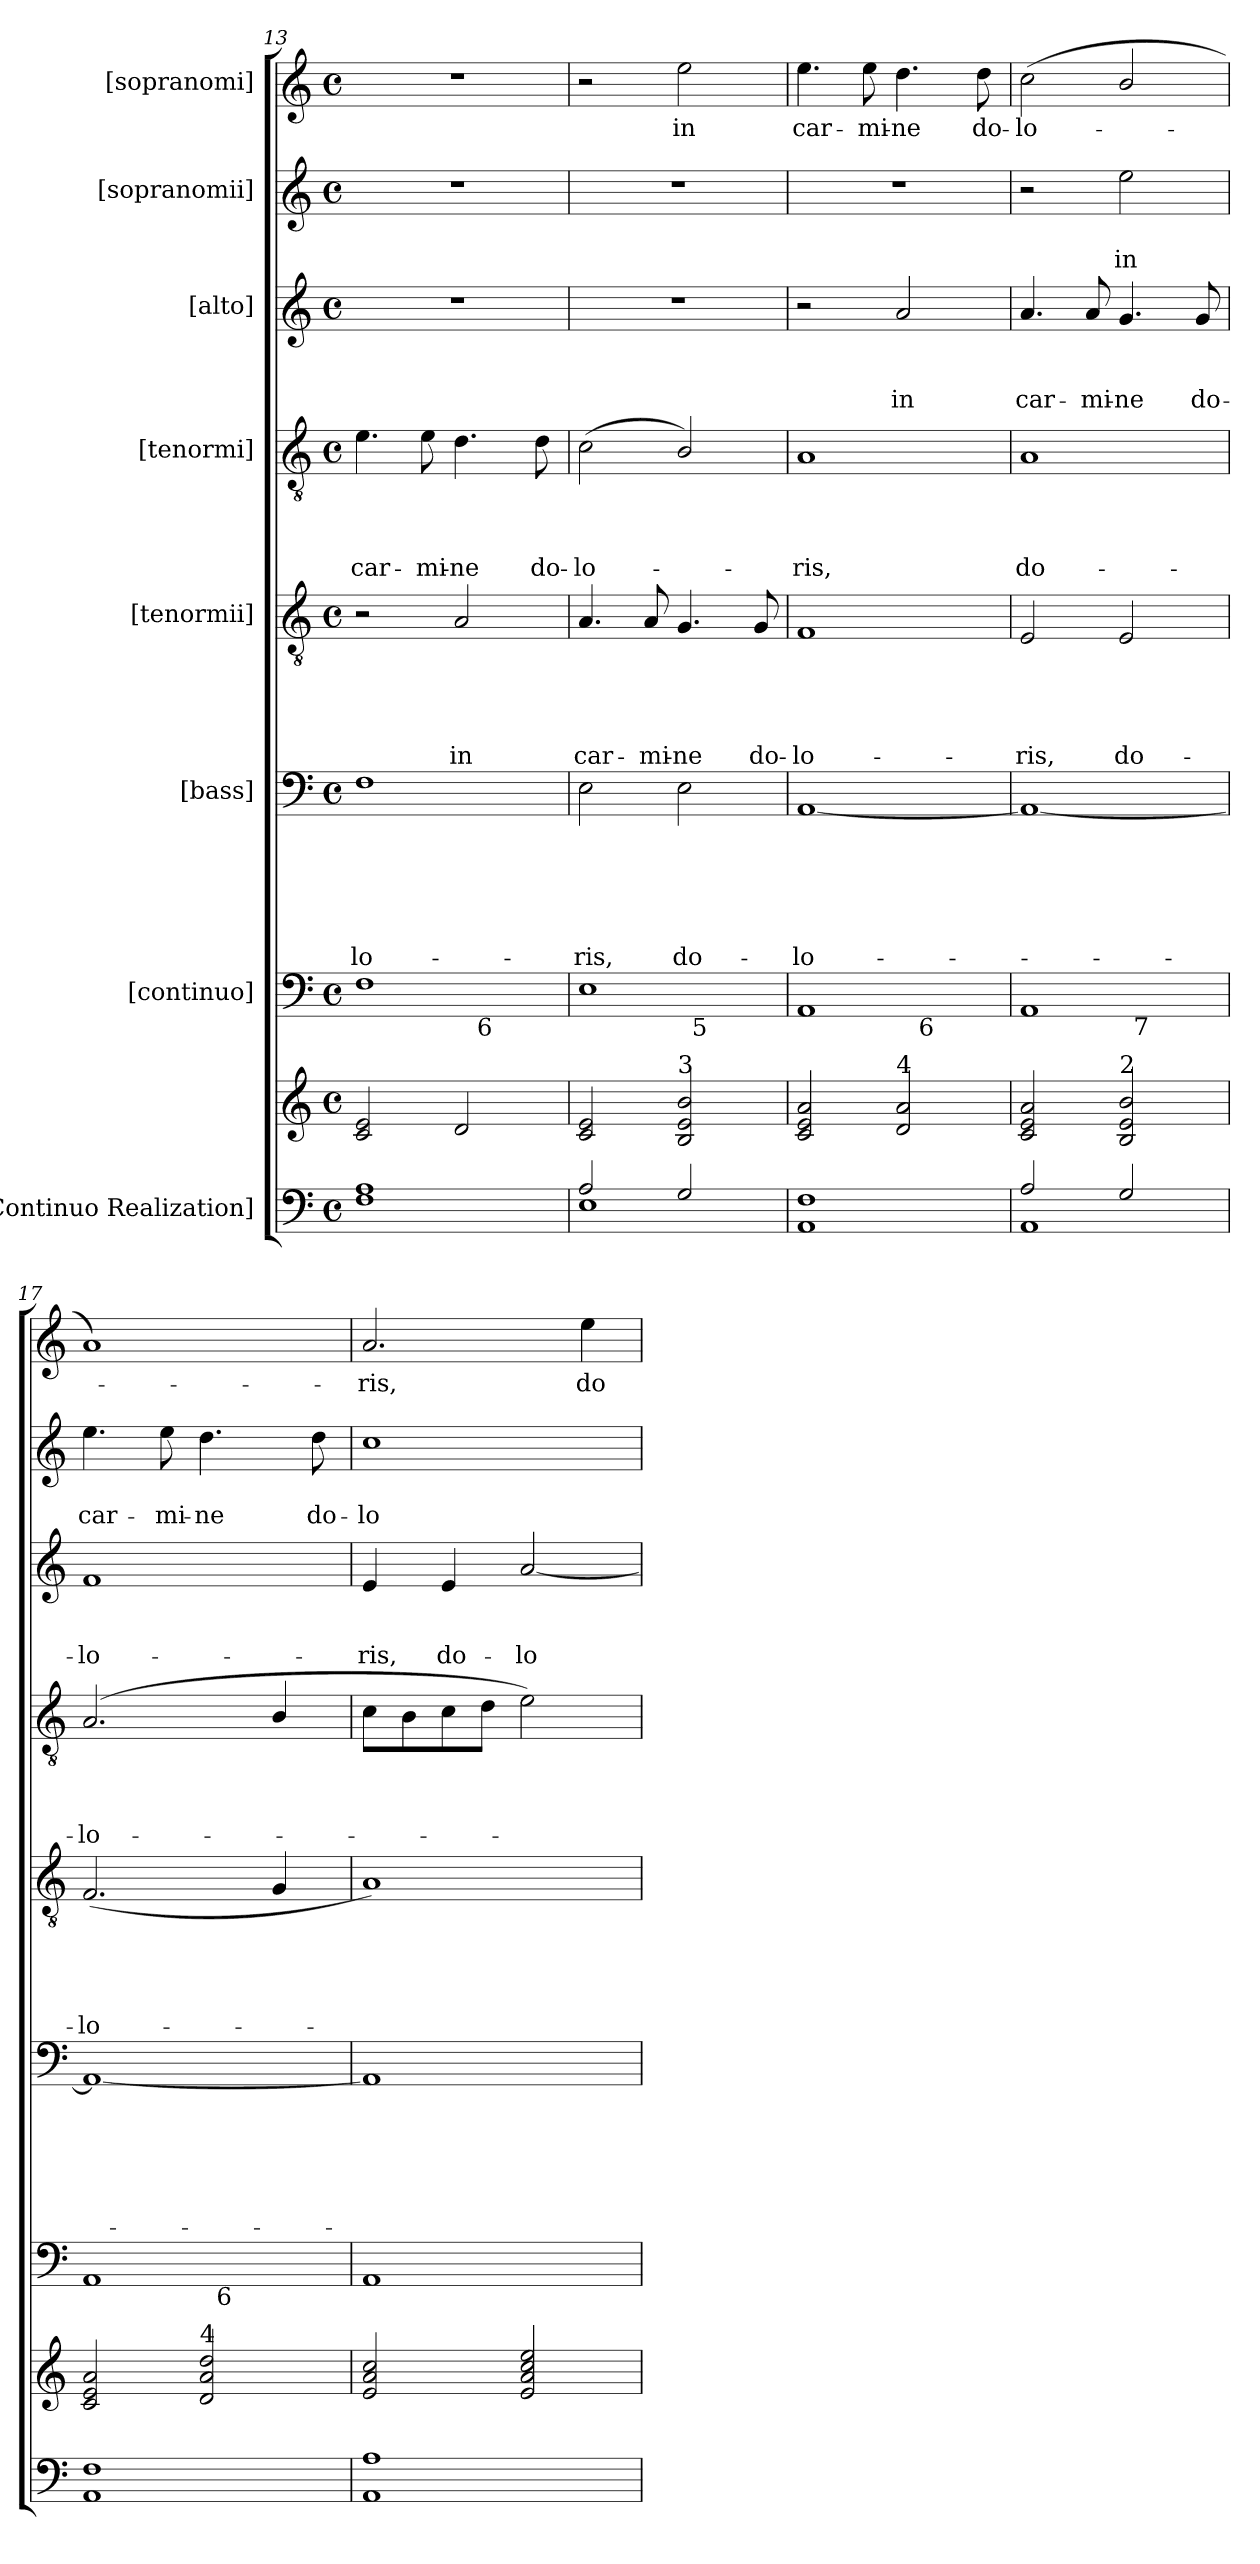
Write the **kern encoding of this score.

**kern	**kern	**kern	**kern	**text	**text	**text	**text	**text	**text	**kern	**text	**text	**text	**text	**text	**kern	**text	**text	**text	**text	**kern	**text	**text	**text	**kern	**text	**text	**kern	**text
*part8	*part8	*part7	*part6	*part6	*part6	*part6	*part6	*part6	*part6	*part5	*part5	*part5	*part5	*part5	*part5	*part4	*part4	*part4	*part4	*part4	*part3	*part3	*part3	*part3	*part2	*part2	*part2	*part1	*part1
*staff9	*staff8	*staff7	*staff6	*staff6	*staff6	*staff6	*staff6	*staff6	*staff6	*staff5	*staff5	*staff5	*staff5	*staff5	*staff5	*staff4	*staff4	*staff4	*staff4	*staff4	*staff3	*staff3	*staff3	*staff3	*staff2	*staff2	*staff2	*staff1	*staff1
*I"[Continuo Realization]	*	*I"[continuo]	*I"[bass]	*	*	*	*	*	*	*I"[tenormii]	*	*	*	*	*	*I"[tenormi]	*	*	*	*	*I"[alto]	*	*	*	*I"[sopranomii]	*	*	*I"[sopranomi]	*
!!LO:PB:g=z
*clefF4	*clefG2	*clefF4	*clefF4	*	*	*	*	*	*	*clefGv2	*	*	*	*	*	*clefGv2	*	*	*	*	*clefG2	*	*	*	*clefG2	*	*	*clefG2	*
*k[]	*k[]	*k[]	*k[]	*	*	*	*	*	*	*k[]	*	*	*	*	*	*k[]	*	*	*	*	*k[]	*	*	*	*k[]	*	*	*k[]	*
*C:	*C:	*C:	*C:	*	*	*	*	*	*	*C:	*	*	*	*	*	*C:	*	*	*	*	*C:	*	*	*	*C:	*	*	*C:	*
*M4/4	*M4/4	*M4/4	*M4/4	*	*	*	*	*	*	*M4/4	*	*	*	*	*	*M4/4	*	*	*	*	*M4/4	*	*	*	*M4/4	*	*	*M4/4	*
*met(c)	*met(c)	*met(c)	*met(c)	*	*	*	*	*	*	*met(c)	*	*	*	*	*	*met(c)	*	*	*	*	*met(c)	*	*	*	*met(c)	*	*	*met(c)	*
=13	=13	=13	=13	=13	=13	=13	=13	=13	=13	=13	=13	=13	=13	=13	=13	=13	=13	=13	=13	=13	=13	=13	=13	=13	=13	=13	=13	=13	=13
!	!	!	!	!	!	!	!	!	!LO:LY:b	!	!	!	!	!	!	!	!	!	!	!LO:LY:b	!	!	!	!	!	!	!	!	!
*	*	*^	*	*	*	*	*	*	*	*	*	*	*	*	*	*	*	*	*	*	*	*	*	*	*	*	*	*	*
1F 1A	2c/ 2e/	1F	2ryy	1F	.	.	.	.	.	lo-	2r	.	.	.	.	.	4.e\	.	.	.	car-	1r	.	.	.	1r	.	.	1r	.
!	!	!	!	!	!	!	!	!	!	!	!	!	!	!	!	!	!	!	!	!	!LO:LY:b	!	!	!	!	!	!	!	!	!
.	.	.	.	.	.	.	.	.	.	.	.	.	.	.	.	.	8e\	.	.	.	-mi-	.	.	.	.	.	.	.	.	.
!	!	!	!	!	!	!	!	!	!	!	!	!	!	!	!	!LO:LY:b	!	!	!	!	!LO:LY:b:rj	!	!	!	!	!	!	!	!	!
.	2d/	.	16ryy	.	.	.	.	.	.	.	2A/	.	.	.	.	in	4.d\	.	.	.	-ne	.	.	.	.	.	.	.	.	.
!	!	!	!LO:TX:b:t=6	!	!	!	!	!	!	!	!	!	!	!	!	!	!	!	!	!	!	!	!	!	!	!	!	!	!	!
.	.	.	4..ryy	.	.	.	.	.	.	.	.	.	.	.	.	.	.	.	.	.	.	.	.	.	.	.	.	.	.	.
!	!	!	!	!	!	!	!	!	!	!	!	!	!	!	!	!	!	!	!	!	!LO:LY:b	!	!	!	!	!	!	!	!	!
.	.	.	.	.	.	.	.	.	.	.	.	.	.	.	.	.	8d\	.	.	.	do-	.	.	.	.	.	.	.	.	.
=14	=14	=14	=14	=14	=14	=14	=14	=14	=14	=14	=14	=14	=14	=14	=14	=14	=14	=14	=14	=14	=14	=14	=14	=14	=14	=14	=14	=14	=14	=14
*^	*	*	*	*	*	*	*	*	*	*	*	*	*	*	*	*	*	*	*	*	*	*	*	*	*	*	*	*	*	*
!	!	!	!	!	!	!	!	!	!	!	!LO:LY:b	!	!	!	!	!	!LO:LY:b	!	!	!	!	!LO:LY:b	!	!	!	!	!	!	!	!	!
2A/	1E	2c/ 2e/	1E	2ryy	2E\	.	.	.	.	.	-ris,	4.A/	.	.	.	.	car-	(>2c\	.	.	.	-lo-	1r	.	.	.	1r	.	.	2r	.
!	!	!	!	!	!	!	!	!	!	!	!	!	!	!	!	!	!LO:LY:b	!	!	!	!	!	!	!	!	!	!	!	!	!	!
.	.	.	.	.	.	.	.	.	.	.	.	8A/	.	.	.	.	-mi-	.	.	.	.	.	.	.	.	.	.	.	.	.	.
!	!	!LO:TX:a:t=3	!	!	!	!	!	!	!	!	!	!	!	!	!	!	!	!	!	!	!	!	!	!	!	!	!	!	!	!	!
!	!	!	!	!	!	!	!	!	!	!	!LO:LY:b	!	!	!	!	!	!LO:LY:b:rj	!	!	!	!	!	!	!	!	!	!	!	!	!	!LO:LY:b
2G/	.	2B/ 2e/ 2b/	.	32ryy	2E\	.	.	.	.	.	do-	4.G/	.	.	.	.	-ne	2B/)	.	.	.	.	.	.	.	.	.	.	.	2ee\	in
!	!	!	!	!LO:TX:b:t=5	!	!	!	!	!	!	!	!	!	!	!	!	!	!	!	!	!	!	!	!	!	!	!	!	!	!	!
.	.	.	.	4...ryy	.	.	.	.	.	.	.	.	.	.	.	.	.	.	.	.	.	.	.	.	.	.	.	.	.	.	.
!	!	!	!	!	!	!	!	!	!	!	!	!	!	!	!	!	!LO:LY:b	!	!	!	!	!	!	!	!	!	!	!	!	!	!
.	.	.	.	.	.	.	.	.	.	.	.	8G/	.	.	.	.	do-	.	.	.	.	.	.	.	.	.	.	.	.	.	.
*v	*v	*	*	*	*	*	*	*	*	*	*	*	*	*	*	*	*	*	*	*	*	*	*	*	*	*	*	*	*	*	*
=15	=15	=15	=15	=15	=15	=15	=15	=15	=15	=15	=15	=15	=15	=15	=15	=15	=15	=15	=15	=15	=15	=15	=15	=15	=15	=15	=15	=15	=15	=15
!	!	!	!	!	!	!	!	!	!	!LO:LY:b	!	!	!	!	!	!LO:LY:b	!	!	!	!	!LO:LY:b	!	!	!	!	!	!	!	!	!LO:LY:b
1AA< 1F<	2c/ 2e/ 2a/	1AA<	2ryy	[<1AA	.	.	.	.	.	-lo-	1F	.	.	.	.	-lo-	1A	.	.	.	-ris,	2r	.	.	.	1r	.	.	4.ee\	car-
!	!	!	!	!	!	!	!	!	!	!	!	!	!	!	!	!	!	!	!	!	!	!	!	!	!	!	!	!	!	!LO:LY:b
.	.	.	.	.	.	.	.	.	.	.	.	.	.	.	.	.	.	.	.	.	.	.	.	.	.	.	.	.	8ee\	-mi-
!	!LO:TX:a:t=4	!	!	!	!	!	!	!	!	!	!	!	!	!	!	!	!	!	!	!	!	!	!	!	!	!	!	!	!	!
!	!	!	!	!	!	!	!	!	!	!	!	!	!	!	!	!	!	!	!	!	!	!	!	!	!LO:LY:b	!	!	!	!	!LO:LY:b:rj
.	2d/ 2a/	.	16ryy	.	.	.	.	.	.	.	.	.	.	.	.	.	.	.	.	.	.	2a/	.	.	in	.	.	.	4.dd\	-ne
!	!	!	!LO:TX:b:t=6	!	!	!	!	!	!	!	!	!	!	!	!	!	!	!	!	!	!	!	!	!	!	!	!	!	!	!
.	.	.	4..ryy	.	.	.	.	.	.	.	.	.	.	.	.	.	.	.	.	.	.	.	.	.	.	.	.	.	.	.
!	!	!	!	!	!	!	!	!	!	!	!	!	!	!	!	!	!	!	!	!	!	!	!	!	!	!	!	!	!	!LO:LY:b
.	.	.	.	.	.	.	.	.	.	.	.	.	.	.	.	.	.	.	.	.	.	.	.	.	.	.	.	.	8dd\	do-
=16	=16	=16	=16	=16	=16	=16	=16	=16	=16	=16	=16	=16	=16	=16	=16	=16	=16	=16	=16	=16	=16	=16	=16	=16	=16	=16	=16	=16	=16	=16
*^	*	*	*	*	*	*	*	*	*	*	*	*	*	*	*	*	*	*	*	*	*	*	*	*	*	*	*	*	*	*
!	!	!	!	!	!	!	!	!	!	!	!	!	!	!	!	!	!LO:LY:b	!	!	!	!	!LO:LY:b	!	!	!	!LO:LY:b	!	!	!	!	!LO:LY:b
2A/	1AA	2c/ 2e/ 2a/	1AA	2ryy	1AA_	.	.	.	.	.	.	2E/	.	.	.	.	-ris,	1A	.	.	.	do-	4.a/	.	.	car-	2r	.	.	(>2cc\	-lo-
!	!	!	!	!	!	!	!	!	!	!	!	!	!	!	!	!	!	!	!	!	!	!	!	!	!	!LO:LY:b	!	!	!	!	!
.	.	.	.	.	.	.	.	.	.	.	.	.	.	.	.	.	.	.	.	.	.	.	8a/	.	.	-mi-	.	.	.	.	.
!	!	!LO:TX:a:t=2	!	!	!	!	!	!	!	!	!	!	!	!	!	!	!	!	!	!	!	!	!	!	!	!	!	!	!	!	!
!	!	!	!	!	!	!	!	!	!	!	!	!	!	!	!	!	!LO:LY:b	!	!	!	!	!	!	!	!	!LO:LY:b:rj	!	!	!LO:LY:b	!	!
2G/	.	2B/ 2e/ 2b/	.	32ryy	.	.	.	.	.	.	.	2E/	.	.	.	.	do-	.	.	.	.	.	4.g/	.	.	-ne	2ee\	.	in	2b/	.
!	!	!	!	!LO:TX:b:t=7	!	!	!	!	!	!	!	!	!	!	!	!	!	!	!	!	!	!	!	!	!	!	!	!	!	!	!
.	.	.	.	4...ryy	.	.	.	.	.	.	.	.	.	.	.	.	.	.	.	.	.	.	.	.	.	.	.	.	.	.	.
!	!	!	!	!	!	!	!	!	!	!	!	!	!	!	!	!	!	!	!	!	!	!	!	!	!	!LO:LY:b	!	!	!	!	!
.	.	.	.	.	.	.	.	.	.	.	.	.	.	.	.	.	.	.	.	.	.	.	8g/	.	.	do-	.	.	.	.	.
*v	*v	*	*	*	*	*	*	*	*	*	*	*	*	*	*	*	*	*	*	*	*	*	*	*	*	*	*	*	*	*	*
=17	=17	=17	=17	=17	=17	=17	=17	=17	=17	=17	=17	=17	=17	=17	=17	=17	=17	=17	=17	=17	=17	=17	=17	=17	=17	=17	=17	=17	=17	=17
!	!	!	!	!	!	!	!	!	!	!	!	!	!	!	!	!LO:LY:b	!	!	!	!	!LO:LY:b	!	!	!	!LO:LY:b	!	!	!LO:LY:b	!	!
1AA< 1F<	2c/ 2e/ 2a/	1AA<	2ryy	1AA_	.	.	.	.	.	.	(<2.F/	.	.	.	.	-lo-	(2.A/	.	.	.	-lo-	1f	.	.	-lo-	4.ee\	.	car-	1a)	.
!	!	!	!	!	!	!	!	!	!	!	!	!	!	!	!	!	!	!	!	!	!	!	!	!	!	!	!	!LO:LY:b	!	!
.	.	.	.	.	.	.	.	.	.	.	.	.	.	.	.	.	.	.	.	.	.	.	.	.	.	8ee\	.	-mi-	.	.
!	!LO:TX:a:t=4	!	!	!	!	!	!	!	!	!	!	!	!	!	!	!	!	!	!	!	!	!	!	!	!	!	!	!	!	!
!	!	!	!	!	!	!	!	!	!	!	!	!	!	!	!	!	!	!	!	!	!	!	!	!	!	!	!	!LO:LY:b:rj	!	!
.	2d/ 2a/ 2dd/	.	32ryy	.	.	.	.	.	.	.	.	.	.	.	.	.	.	.	.	.	.	.	.	.	.	4.dd\	.	-ne	.	.
!	!	!	!LO:TX:b:t=6	!	!	!	!	!	!	!	!	!	!	!	!	!	!	!	!	!	!	!	!	!	!	!	!	!	!	!
.	.	.	4...ryy	.	.	.	.	.	.	.	.	.	.	.	.	.	.	.	.	.	.	.	.	.	.	.	.	.	.	.
.	.	.	.	.	.	.	.	.	.	.	4G/	.	.	.	.	.	4B/	.	.	.	.	.	.	.	.	.	.	.	.	.
!	!	!	!	!	!	!	!	!	!	!	!	!	!	!	!	!	!	!	!	!	!	!	!	!	!	!	!	!LO:LY:b	!	!
.	.	.	.	.	.	.	.	.	.	.	.	.	.	.	.	.	.	.	.	.	.	.	.	.	.	8dd\	.	do-	.	.
=18	=18	=18	=18	=18	=18	=18	=18	=18	=18	=18	=18	=18	=18	=18	=18	=18	=18	=18	=18	=18	=18	=18	=18	=18	=18	=18	=18	=18	=18	=18
!	!	!	!	!	!	!	!	!	!	!	!	!	!	!	!	!	!	!	!	!	!	!	!	!	!LO:LY:b	!	!	!LO:LY:b	!	!LO:LY:b
*	*	*v	*v	*	*	*	*	*	*	*	*	*	*	*	*	*	*	*	*	*	*	*	*	*	*	*	*	*	*	*
1AA 1A	2e/ 2a/ 2cc/	1AA	1AA]	.	.	.	.	.	.	1A)	.	.	.	.	.	8c\L	.	.	.	.	4e/	.	.	-ris,	1cc	.	-lo-	2.a/	-ris,
.	.	.	.	.	.	.	.	.	.	.	.	.	.	.	.	8B\	.	.	.	.	.	.	.	.	.	.	.	.	.
!	!	!	!	!	!	!	!	!	!	!	!	!	!	!	!	!	!	!	!	!	!	!	!	!LO:LY:b	!	!	!	!	!
.	.	.	.	.	.	.	.	.	.	.	.	.	.	.	.	8c\	.	.	.	.	4e/	.	.	do-	.	.	.	.	.
.	.	.	.	.	.	.	.	.	.	.	.	.	.	.	.	8d\J	.	.	.	.	.	.	.	.	.	.	.	.	.
!	!	!	!	!	!	!	!	!	!	!	!	!	!	!	!	!	!	!	!	!	!	!	!	!LO:LY:b	!	!	!	!	!
.	2e/ 2a/ 2cc/ 2ee/	.	.	.	.	.	.	.	.	.	.	.	.	.	.	2e\)	.	.	.	.	[<2a/	.	.	-lo-	.	.	.	.	.
!	!	!	!	!	!	!	!	!	!	!	!	!	!	!	!	!	!	!	!	!	!	!	!	!	!	!	!	!	!LO:LY:b
.	.	.	.	.	.	.	.	.	.	.	.	.	.	.	.	.	.	.	.	.	.	.	.	.	.	.	.	4ee\	do-
=	=	=	=	=	=	=	=	=	=	=	=	=	=	=	=	=	=	=	=	=	=	=	=	=	=	=	=	=	=
*-	*-	*-	*-	*-	*-	*-	*-	*-	*-	*-	*-	*-	*-	*-	*-	*-	*-	*-	*-	*-	*-	*-	*-	*-	*-	*-	*-	*-	*-
